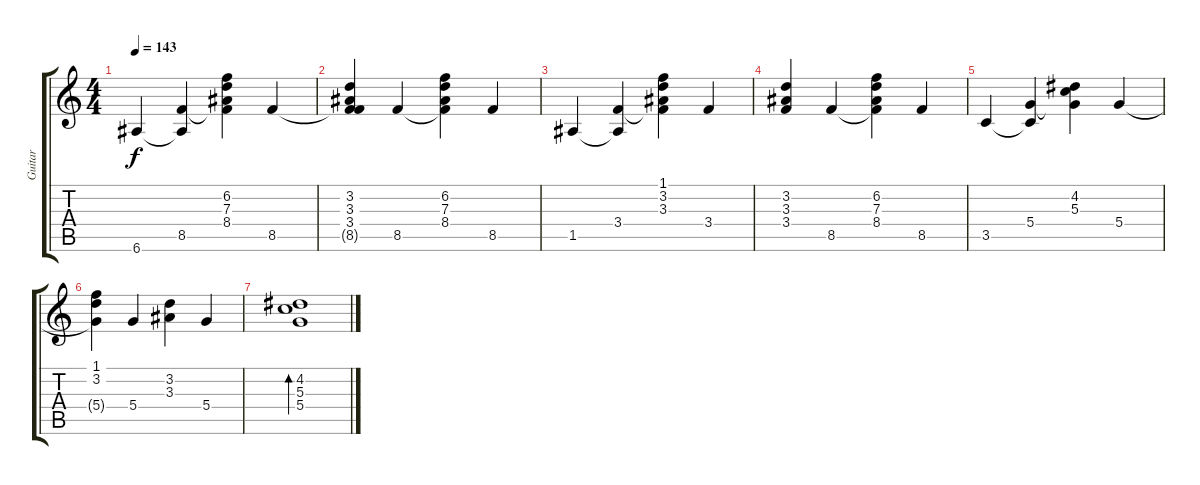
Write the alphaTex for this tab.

\track ("Guitar" "Guitar") {instrument acousticguitarnylon}
\staff {score tabs}
\tuning (E4 B3 G3 D3 A2 E2) {hide}
\ts (4 4)
\tempo 143
\clef g2
\ks c
6.6.4{dy f} (8.5 6.6{t}).4 (6.2 7.3 8.4 8.5{t}).4 8.5.4 |
(3.2 3.3 3.4 8.5{t}).4 8.5.4 (6.2 7.3 8.4 8.5{t}).4 8.5.4 |
1.5.4 (3.4 1.5{t}).4 (1.1 3.2 3.3 3.4{t}).4 3.4.4 |
(3.2 3.3 3.4).4 8.5.4 (6.2 7.3 8.4 8.5{t}).4 8.5.4 |
3.5.4 (5.4 3.5{t}).4 (4.2 5.3 5.4{t}).4 5.4.4 |
(1.1 3.2 5.4{t}).4 5.4.4 (3.2 3.3).4 5.4.4 |
(4.2 5.3 5.4).1{bd 240}
